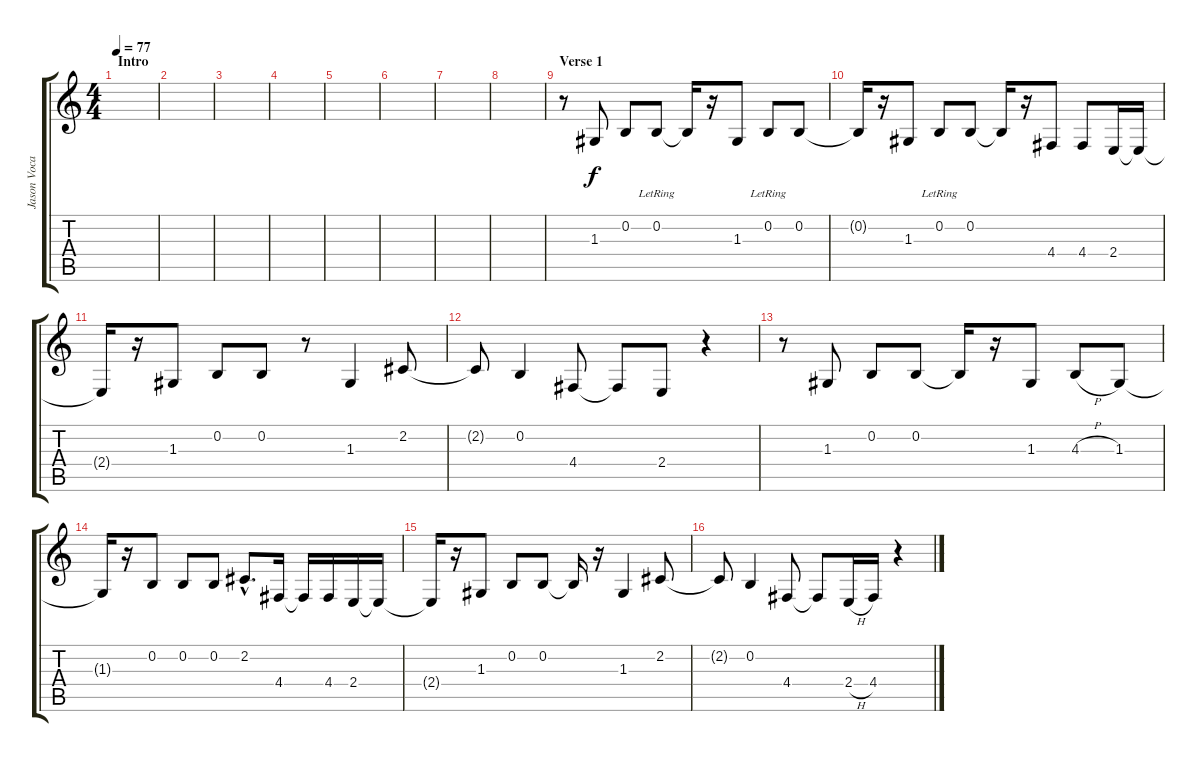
\track ("Jason Vocals" "Jason Voca") {instrument clarinet}
\staff {score tabs}
\tuning (E4 B3 G3 D3 A2 E2) {hide}
\ts (4 4)
\section ("" "Intro")
\tempo 77
\clef g2
\ks c
|
|
|
|
|
|
|
|
\section ("" "Verse 1")
r.8 1.3.8 0.2.8 0.2{lr}.8 0.2{t}.16 r.16 1.3.8 0.2{lr}.8 0.2.8 |
0.2{t}.16 r.16 1.3.8 0.2{lr}.8 0.2.8 0.2{t}.16 r.16 4.4.8 4.4.8 2.4.16 2.4{t}.16 |
2.4{t}.16 r.16 1.3.8 0.2.8 0.2.8 r.8 1.3.4 2.2.8 |
2.2{t}.8 0.2.4 4.4.8 4.4{t}.8 2.4.8 r.4 |
r.8 1.3.8 0.2.8 0.2.8 0.2{t}.16 r.16 1.3.8 4.3{h}.8 1.3.8 |
1.3{t}.16 r.16 0.2.8 0.2.8 0.2.8 2.2{hac}.8{d} 4.4.16 4.4{t}.16 4.4.16 2.4.16 2.4{t}.16 |
2.4{t}.16 r.16 1.3.8 0.2.8 0.2.8 0.2{t}.16 r.16 1.3.4 2.2.8 |
2.2{t}.8 0.2.4 4.4.8 4.4{t}.8 2.4{h}.16 4.4.16 r.4
